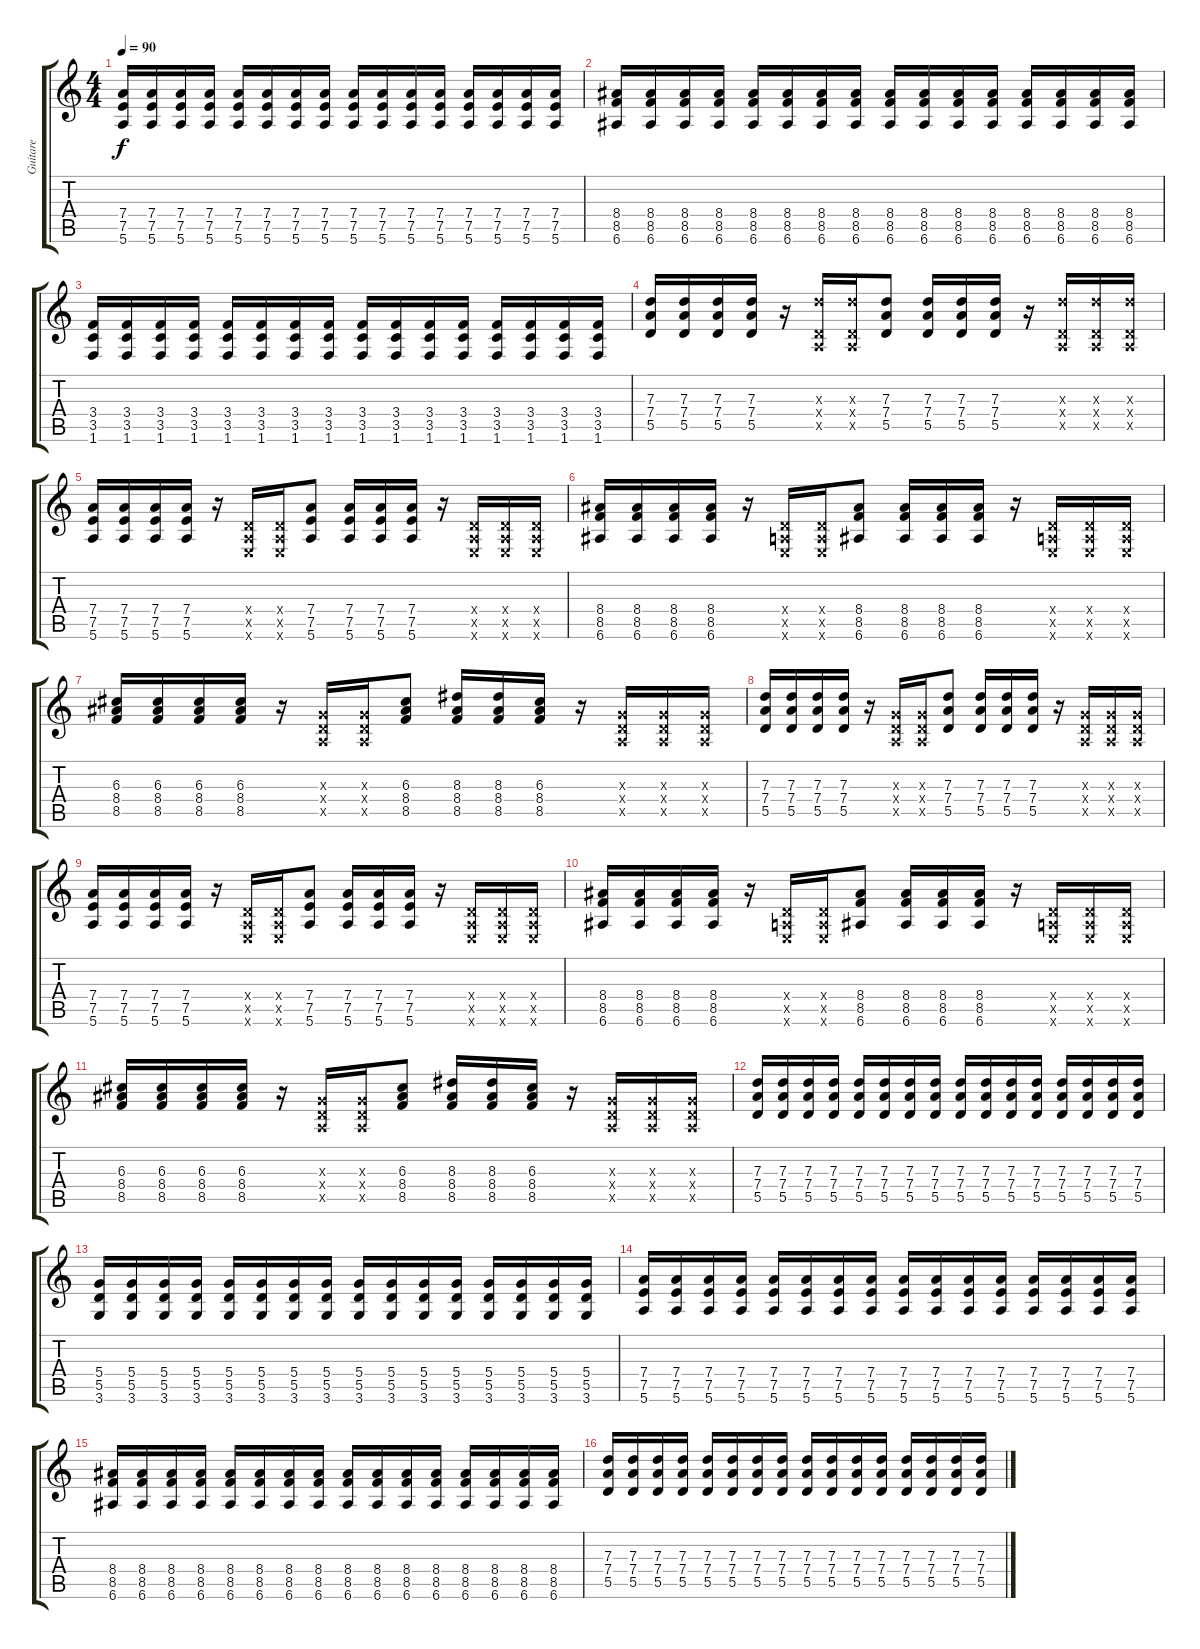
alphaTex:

\track ("Guitare" "Guitare") {instrument acousticguitarnylon}
\staff {score tabs}
\tuning (E4 B3 G3 D3 A2 E2) {hide}
\ts (4 4)
\tempo 90
\clef g2
\ks c
(7.4 7.5 5.6).16{dy f} (7.4 7.5 5.6).16 (7.4 7.5 5.6).16 (7.4 7.5 5.6).16 (7.4 7.5 5.6).16 (7.4 7.5 5.6).16 (7.4 7.5 5.6).16 (7.4 7.5 5.6).16 (7.4 7.5 5.6).16 (7.4 7.5 5.6).16 (7.4 7.5 5.6).16 (7.4 7.5 5.6).16 (7.4 7.5 5.6).16 (7.4 7.5 5.6).16 (7.4 7.5 5.6).16 (7.4 7.5 5.6).16 |
(8.4 8.5 6.6).16 (8.4 8.5 6.6).16 (8.4 8.5 6.6).16 (8.4 8.5 6.6).16 (8.4 8.5 6.6).16 (8.4 8.5 6.6).16 (8.4 8.5 6.6).16 (8.4 8.5 6.6).16 (8.4 8.5 6.6).16 (8.4 8.5 6.6).16 (8.4 8.5 6.6).16 (8.4 8.5 6.6).16 (8.4 8.5 6.6).16 (8.4 8.5 6.6).16 (8.4 8.5 6.6).16 (8.4 8.5 6.6).16 |
(3.4 3.5 1.6).16 (3.4 3.5 1.6).16 (3.4 3.5 1.6).16 (3.4 3.5 1.6).16 (3.4 3.5 1.6).16 (3.4 3.5 1.6).16 (3.4 3.5 1.6).16 (3.4 3.5 1.6).16 (3.4 3.5 1.6).16 (3.4 3.5 1.6).16 (3.4 3.5 1.6).16 (3.4 3.5 1.6).16 (3.4 3.5 1.6).16 (3.4 3.5 1.6).16 (3.4 3.5 1.6).16 (3.4 3.5 1.6).16 |
(7.3 7.4 5.5).16 (7.3 7.4 5.5).16 (7.3 7.4 5.5).16 (7.3 7.4 5.5).16 r.16 (7.3{x} 0.4{x} 0.5{x}).16 (7.3{x} 0.4{x} 0.5{x}).16 (7.3 7.4 5.5).8 (7.3 7.4 5.5).16 (7.3 7.4 5.5).16 (7.3 7.4 5.5).16 r.16 (7.3{x} 0.4{x} 0.5{x}).16 (7.3{x} 0.4{x} 0.5{x}).16 (7.3{x} 0.4{x} 0.5{x}).16 |
(7.4 7.5 5.6).16 (7.4 7.5 5.6).16 (7.4 7.5 5.6).16 (7.4 7.5 5.6).16 r.16 (0.4{x} 0.5{x} 0.6{x}).16 (0.4{x} 0.5{x} 0.6{x}).16 (7.4 7.5 5.6).8 (7.4 7.5 5.6).16 (7.4 7.5 5.6).16 (7.4 7.5 5.6).16 r.16 (0.4{x} 0.5{x} 0.6{x}).16 (0.4{x} 0.5{x} 0.6{x}).16 (0.4{x} 0.5{x} 0.6{x}).16 |
(8.4 8.5 6.6).16 (8.4 8.5 6.6).16 (8.4 8.5 6.6).16 (8.4 8.5 6.6).16 r.16 (0.4{x} 0.5{x} 0.6{x}).16 (0.4{x} 0.5{x} 0.6{x}).16 (8.4 8.5 6.6).8 (8.4 8.5 6.6).16 (8.4 8.5 6.6).16 (8.4 8.5 6.6).16 r.16 (0.4{x} 0.5{x} 0.6{x}).16 (0.4{x} 0.5{x} 0.6{x}).16 (0.4{x} 0.5{x} 0.6{x}).16 |
(6.3 8.4 8.5).16 (6.3 8.4 8.5).16 (6.3 8.4 8.5).16 (6.3 8.4 8.5).16 r.16 (0.3{x} 0.4{x} 0.5{x}).16 (0.3{x} 0.4{x} 0.5{x}).16 (6.3 8.4 8.5).8 (8.3 8.4 8.5).16 (8.3 8.4 8.5).16 (6.3 8.4 8.5).16 r.16 (0.3{x} 0.4{x} 0.5{x}).16 (0.3{x} 0.4{x} 0.5{x}).16 (0.3{x} 0.4{x} 0.5{x}).16 |
(7.3 7.4 5.5).16 (7.3 7.4 5.5).16 (7.3 7.4 5.5).16 (7.3 7.4 5.5).16 r.16 (0.3{x} 0.4{x} 0.5{x}).16 (0.3{x} 0.4{x} 0.5{x}).16 (7.3 7.4 5.5).8 (7.3 7.4 5.5).16 (7.3 7.4 5.5).16 (7.3 7.4 5.5).16 r.16 (0.3{x} 0.4{x} 0.5{x}).16 (0.3{x} 0.4{x} 0.5{x}).16 (0.3{x} 0.4{x} 0.5{x}).16 |
(7.4 7.5 5.6).16 (7.4 7.5 5.6).16 (7.4 7.5 5.6).16 (7.4 7.5 5.6).16 r.16 (0.4{x} 0.5{x} 0.6{x}).16 (0.4{x} 0.5{x} 0.6{x}).16 (7.4 7.5 5.6).8 (7.4 7.5 5.6).16 (7.4 7.5 5.6).16 (7.4 7.5 5.6).16 r.16 (0.4{x} 0.5{x} 0.6{x}).16 (0.4{x} 0.5{x} 0.6{x}).16 (0.4{x} 0.5{x} 0.6{x}).16 |
(8.4 8.5 6.6).16 (8.4 8.5 6.6).16 (8.4 8.5 6.6).16 (8.4 8.5 6.6).16 r.16 (0.4{x} 0.5{x} 0.6{x}).16 (0.4{x} 0.5{x} 0.6{x}).16 (8.4 8.5 6.6).8 (8.4 8.5 6.6).16 (8.4 8.5 6.6).16 (8.4 8.5 6.6).16 r.16 (0.4{x} 0.5{x} 0.6{x}).16 (0.4{x} 0.5{x} 0.6{x}).16 (0.4{x} 0.5{x} 0.6{x}).16 |
(6.3 8.4 8.5).16 (6.3 8.4 8.5).16 (6.3 8.4 8.5).16 (6.3 8.4 8.5).16 r.16 (0.3{x} 0.4{x} 0.5{x}).16 (0.3{x} 0.4{x} 0.5{x}).16 (6.3 8.4 8.5).8 (8.3 8.4 8.5).16 (8.3 8.4 8.5).16 (6.3 8.4 8.5).16 r.16 (0.3{x} 0.4{x} 0.5{x}).16 (0.3{x} 0.4{x} 0.5{x}).16 (0.3{x} 0.4{x} 0.5{x}).16 |
(7.3 7.4 5.5).16 (7.3 7.4 5.5).16 (7.3 7.4 5.5).16 (7.3 7.4 5.5).16 (7.3 7.4 5.5).16 (7.3 7.4 5.5).16 (7.3 7.4 5.5).16 (7.3 7.4 5.5).16 (7.3 7.4 5.5).16 (7.3 7.4 5.5).16 (7.3 7.4 5.5).16 (7.3 7.4 5.5).16 (7.3 7.4 5.5).16 (7.3 7.4 5.5).16 (7.3 7.4 5.5).16 (7.3 7.4 5.5).16 |
(5.4 5.5 3.6).16 (5.4 5.5 3.6).16 (5.4 5.5 3.6).16 (5.4 5.5 3.6).16 (5.4 5.5 3.6).16 (5.4 5.5 3.6).16 (5.4 5.5 3.6).16 (5.4 5.5 3.6).16 (5.4 5.5 3.6).16 (5.4 5.5 3.6).16 (5.4 5.5 3.6).16 (5.4 5.5 3.6).16 (5.4 5.5 3.6).16 (5.4 5.5 3.6).16 (5.4 5.5 3.6).16 (5.4 5.5 3.6).16 |
(7.4 7.5 5.6).16 (7.4 7.5 5.6).16 (7.4 7.5 5.6).16 (7.4 7.5 5.6).16 (7.4 7.5 5.6).16 (7.4 7.5 5.6).16 (7.4 7.5 5.6).16 (7.4 7.5 5.6).16 (7.4 7.5 5.6).16 (7.4 7.5 5.6).16 (7.4 7.5 5.6).16 (7.4 7.5 5.6).16 (7.4 7.5 5.6).16 (7.4 7.5 5.6).16 (7.4 7.5 5.6).16 (7.4 7.5 5.6).16 |
(8.4 8.5 6.6).16 (8.4 8.5 6.6).16 (8.4 8.5 6.6).16 (8.4 8.5 6.6).16 (8.4 8.5 6.6).16 (8.4 8.5 6.6).16 (8.4 8.5 6.6).16 (8.4 8.5 6.6).16 (8.4 8.5 6.6).16 (8.4 8.5 6.6).16 (8.4 8.5 6.6).16 (8.4 8.5 6.6).16 (8.4 8.5 6.6).16 (8.4 8.5 6.6).16 (8.4 8.5 6.6).16 (8.4 8.5 6.6).16 |
(7.3 7.4 5.5).16 (7.3 7.4 5.5).16 (7.3 7.4 5.5).16 (7.3 7.4 5.5).16 (7.3 7.4 5.5).16 (7.3 7.4 5.5).16 (7.3 7.4 5.5).16 (7.3 7.4 5.5).16 (7.3 7.4 5.5).16 (7.3 7.4 5.5).16 (7.3 7.4 5.5).16 (7.3 7.4 5.5).16 (7.3 7.4 5.5).16 (7.3 7.4 5.5).16 (7.3 7.4 5.5).16 (7.3 7.4 5.5).16
